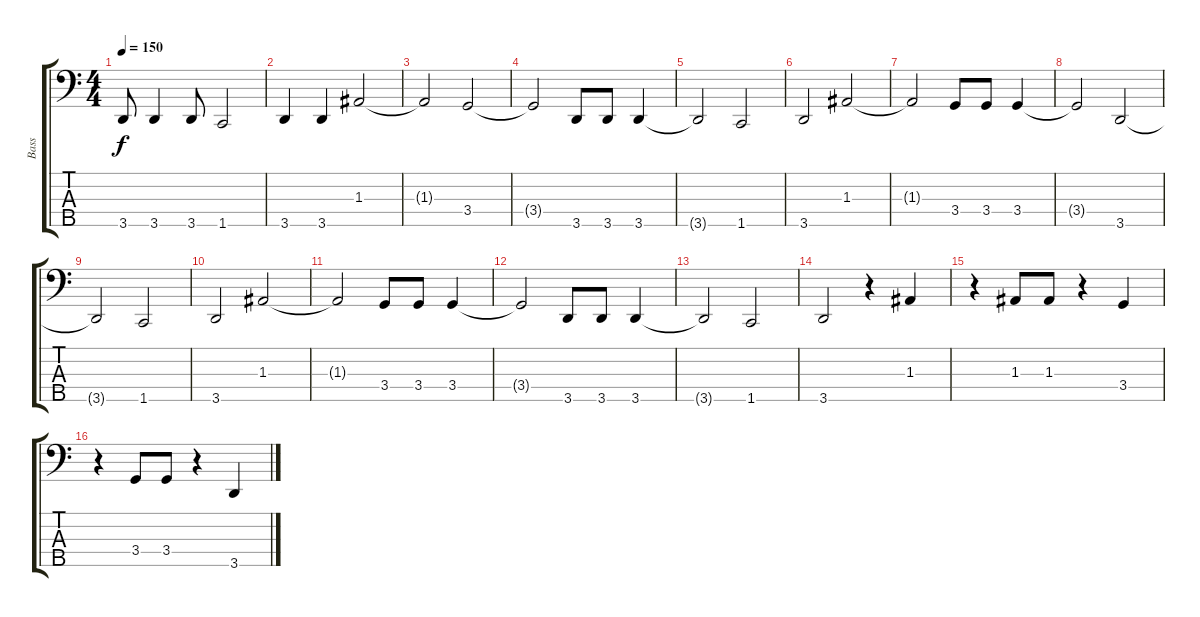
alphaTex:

\track ("Bass" "Bass") {instrument synthbass1}
\staff {score tabs}
\tuning (G2 D2 A1 E1 B0) {hide}
\ts (4 4)
\tempo 150
\clef f4
\ks c
3.5{t}.8{dy f} 3.5.4 3.5.8 1.5.2 |
3.5.4 3.5.4 1.3.2 |
1.3{t}.2 3.4.2 |
3.4{t}.2 3.5.8 3.5.8 3.5.4 |
3.5{t}.2 1.5.2 |
3.5.2 1.3.2 |
1.3{t}.2 3.4.8 3.4.8 3.4.4 |
3.4{t}.2 3.5.2 |
3.5{t}.2 1.5.2 |
3.5.2 1.3.2 |
1.3{t}.2 3.4.8 3.4.8 3.4.4 |
3.4{t}.2 3.5.8 3.5.8 3.5.4 |
3.5{t}.2 1.5.2 |
3.5.2 r.4 1.3.4 |
r.4 1.3.8 1.3.8 r.4 3.4.4 |
r.4 3.4.8 3.4.8 r.4 3.5.4
